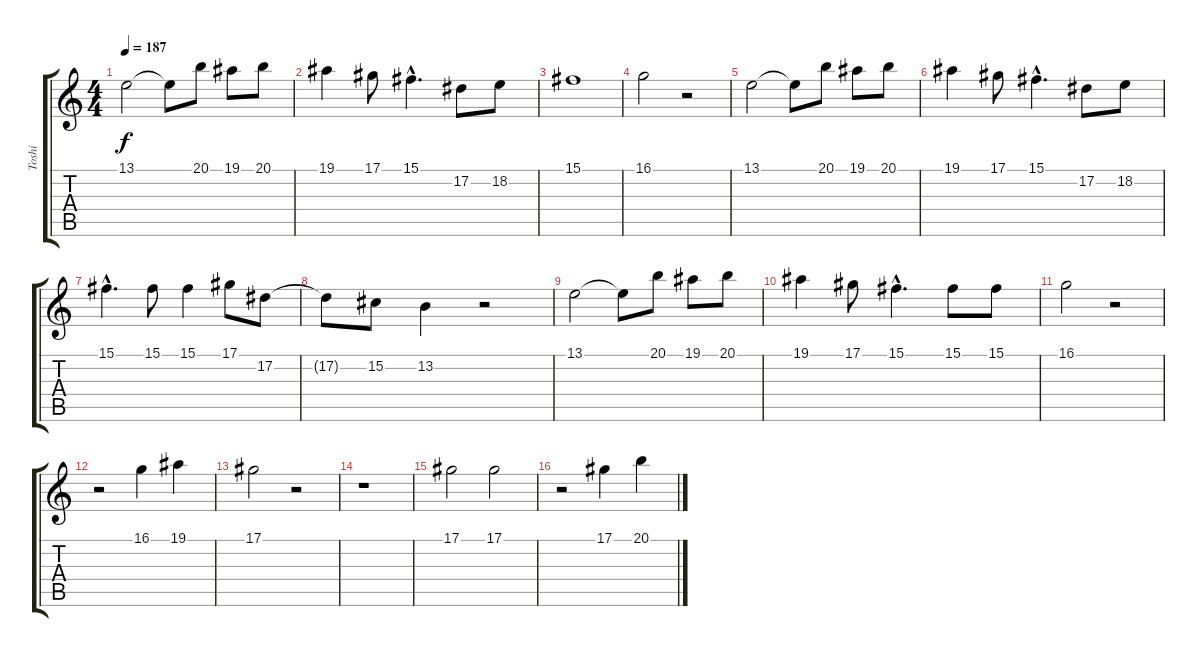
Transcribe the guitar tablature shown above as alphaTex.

\track ("Toshi" "Toshi") {instrument tenorsax}
\staff {score tabs}
\tuning (Eb4 Bb3 Gb3 Db3 Ab2 Eb2) {hide}
\ts (4 4)
\tempo 187
\clef g2
\ks c
13.1.2{dy f} 13.1{t}.8 20.1.8 19.1.8 20.1.8 |
19.1.4 17.1.8 15.1{hac}.4{d} 17.2.8 18.2.8 |
15.1.1 |
16.1.2 r.2 |
13.1.2 13.1{t}.8 20.1.8 19.1.8 20.1.8 |
19.1.4 17.1.8 15.1{hac}.4{d} 17.2.8 18.2.8 |
15.1{hac}.4{d} 15.1.8 15.1.4 17.1.8 17.2.8 |
17.2{t}.8 15.2.8 13.2.4 r.2 |
13.1.2 13.1{t}.8 20.1.8 19.1.8 20.1.8 |
19.1.4 17.1.8 15.1{hac}.4{d} 15.1.8 15.1.8 |
16.1.2 r.2 |
r.2 16.1.4 19.1.4 |
17.1.2 r.2 |
r.1 |
17.1.2 17.1.2 |
r.2 17.1.4 20.1.4
